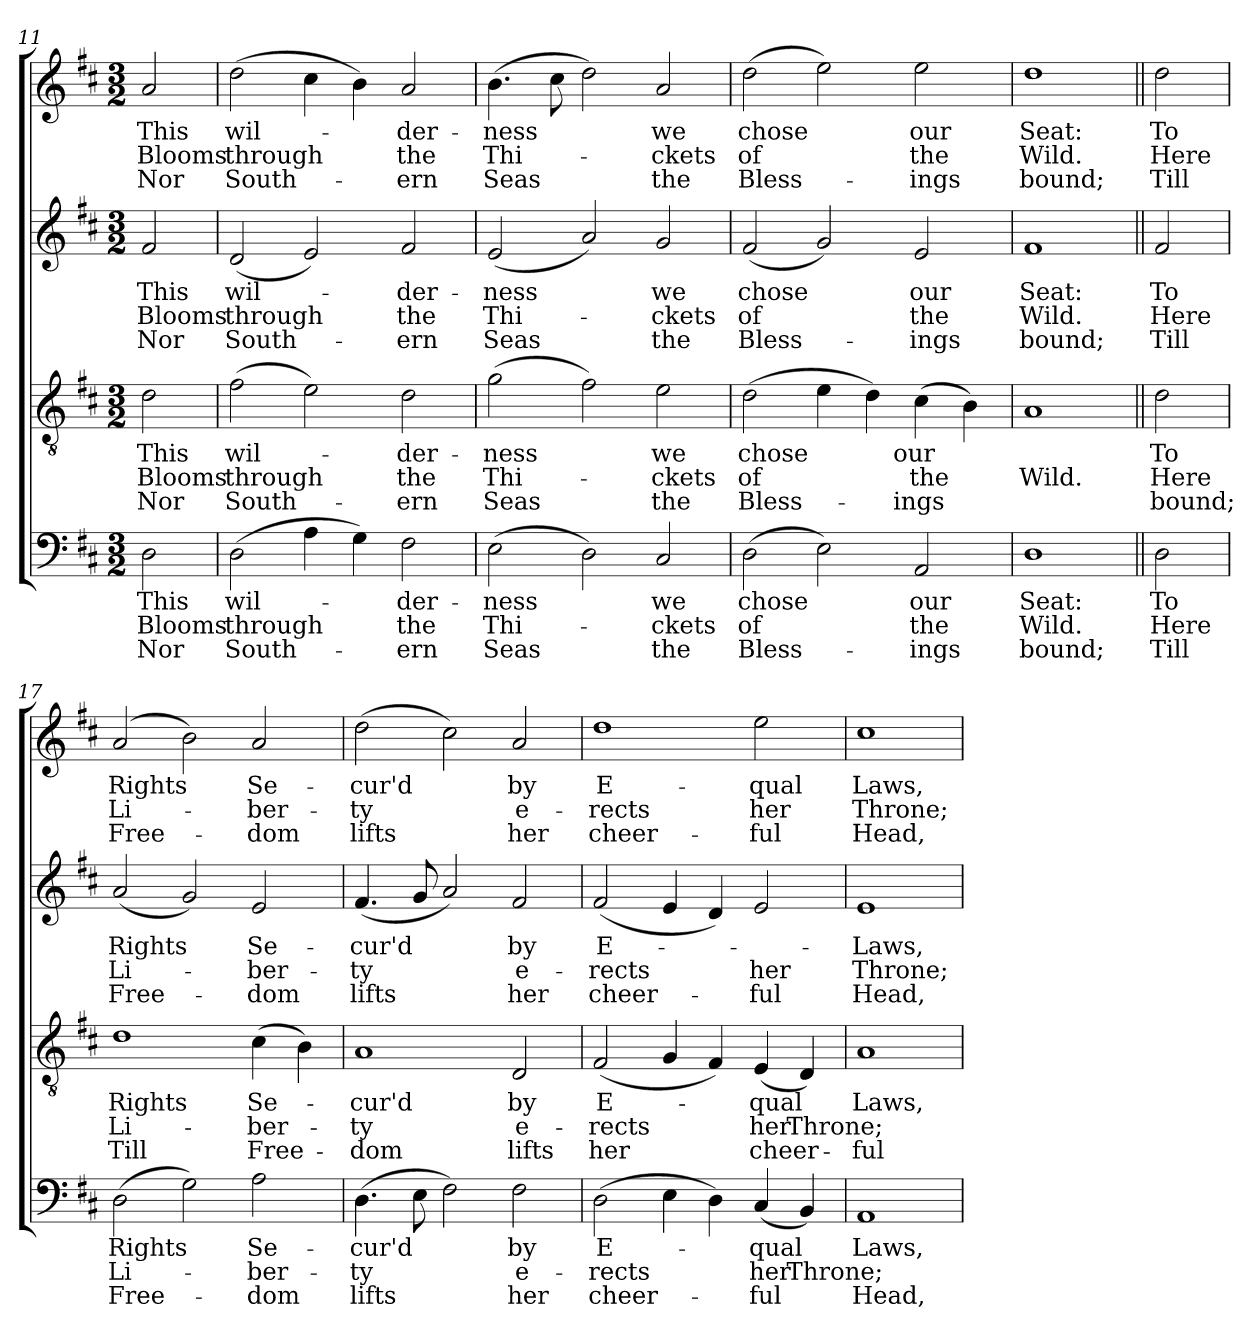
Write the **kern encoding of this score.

**kern	**text	**text	**text	**kern	**text	**text	**text	**kern	**text	**text	**text	**kern	**text	**text	**text
*part4	*part4	*part4	*part4	*part3	*part3	*part3	*part3	*part2	*part2	*part2	*part2	*part1	*part1	*part1	*part1
*staff4	*staff4	*staff4	*staff4	*staff3	*staff3	*staff3	*staff3	*staff2	*staff2	*staff2	*staff2	*staff1	*staff1	*staff1	*staff1
!!LO:LB:g=z
*clefF4	*	*	*	*clefGv2	*	*	*	*clefG2	*	*	*	*clefG2	*	*	*
*k[f#c#]	*	*	*	*k[f#c#]	*	*	*	*k[f#c#]	*	*	*	*k[f#c#]	*	*	*
*D:	*	*	*	*D:	*	*	*	*D:	*	*	*	*D:	*	*	*
*M3/2	*	*	*	*M3/2	*	*	*	*M3/2	*	*	*	*M3/2	*	*	*
=11	=11	=11	=11	=11	=11	=11	=11	=11	=11	=11	=11	=11	=11	=11	=11
!	!LO:LY:b	!LO:LY:b	!LO:LY:b	!	!LO:LY:b	!LO:LY:b	!LO:LY:b	!	!LO:LY:b	!LO:LY:b	!LO:LY:b	!	!LO:LY:b	!LO:LY:b	!LO:LY:b
2D\	This	Blooms	Nor	2d\	This	Blooms	Nor	2f#/	This	Blooms	Nor	2a/	This	Blooms	Nor
=12	=12	=12	=12	=12	=12	=12	=12	=12	=12	=12	=12	=12	=12	=12	=12
!	!LO:LY:b	!LO:LY:b	!LO:LY:b	!	!LO:LY:b	!LO:LY:b	!LO:LY:b	!	!LO:LY:b	!LO:LY:b	!LO:LY:b	!	!LO:LY:b	!LO:LY:b	!LO:LY:b
(>2D\	wil-	through	South-	(>2f#\	wil-	through	South-	(<2d/	wil-	through	South-	(>2dd\	wil-	through	South-
4A\	.	.	.	2e\)	.	.	.	2e/)	.	.	.	4cc#\	.	.	.
4G\)	.	.	.	.	.	.	.	.	.	.	.	4b\)	.	.	.
!	!LO:LY:b	!LO:LY:b	!LO:LY:b	!	!LO:LY:b	!LO:LY:b	!LO:LY:b	!	!LO:LY:b	!LO:LY:b	!LO:LY:b	!	!LO:LY:b	!LO:LY:b	!LO:LY:b
2F#\	-der-	the	-ern	2d\	-der-	the	-ern	2f#/	-der-	the	-ern	2a/	-der-	the	-ern
=13	=13	=13	=13	=13	=13	=13	=13	=13	=13	=13	=13	=13	=13	=13	=13
!	!LO:LY:b	!LO:LY:b	!LO:LY:b	!	!LO:LY:b	!LO:LY:b	!LO:LY:b	!	!LO:LY:b	!LO:LY:b	!LO:LY:b	!	!LO:LY:b	!LO:LY:b	!LO:LY:b
(>2E\	-ness	Thi-	Seas	(>2g\	-ness	Thi-	Seas	(<2e/	-ness	Thi-	Seas	(>4.b\	-ness	Thi-	Seas
.	.	.	.	.	.	.	.	.	.	.	.	8cc#\	.	.	.
2D\)	.	.	.	2f#\)	.	.	.	2a/)	.	.	.	2dd\)	.	.	.
!	!LO:LY:b	!LO:LY:b	!LO:LY:b	!	!LO:LY:b	!LO:LY:b	!LO:LY:b	!	!LO:LY:b	!LO:LY:b	!LO:LY:b	!	!LO:LY:b	!LO:LY:b	!LO:LY:b
2C#/	we	-ckets	the	2e\	we	-ckets	the	2g/	we	-ckets	the	2a/	we	-ckets	the
=14	=14	=14	=14	=14	=14	=14	=14	=14	=14	=14	=14	=14	=14	=14	=14
!	!LO:LY:b	!LO:LY:b	!LO:LY:b	!	!LO:LY:b	!LO:LY:b	!LO:LY:b	!	!LO:LY:b	!LO:LY:b	!LO:LY:b	!	!LO:LY:b	!LO:LY:b	!LO:LY:b
(>2D\	chose	of	Bless-	(>2d\	chose	of	Bless-	(<2f#/	chose	of	Bless-	(>2dd\	chose	of	Bless-
2E\)	.	.	.	4e\	.	.	.	2g/)	.	.	.	2ee\)	.	.	.
.	.	.	.	4d\)	.	.	.	.	.	.	.	.	.	.	.
!	!LO:LY:b	!LO:LY:b	!LO:LY:b	!	!LO:LY:b	!LO:LY:b	!LO:LY:b	!	!LO:LY:b	!LO:LY:b	!LO:LY:b	!	!LO:LY:b	!LO:LY:b	!LO:LY:b
2AA/	our	the	-ings	(>4c#\	our	the	-ings	2e/	our	the	-ings	2ee\	our	the	-ings
.	.	.	.	4B\)	.	.	.	.	.	.	.	.	.	.	.
=15	=15	=15	=15	=15	=15	=15	=15	=15	=15	=15	=15	=15	=15	=15	=15
!	!LO:LY:b	!LO:LY:b	!LO:LY:b	!	!	!LO:LY:b	!	!	!LO:LY:b	!LO:LY:b	!LO:LY:b	!	!LO:LY:b	!LO:LY:b	!LO:LY:b
1D	Seat:	Wild.	bound;	1A	.	Wild.	.	1f#	Seat:	Wild.	bound;	1dd	Seat:	Wild.	bound;
=16||	=16||	=16||	=16||	=16||	=16||	=16||	=16||	=16||	=16||	=16||	=16||	=16||	=16||	=16||	=16||
!	!LO:LY:b	!LO:LY:b	!LO:LY:b	!	!LO:LY:b	!LO:LY:b	!LO:LY:b	!	!LO:LY:b	!LO:LY:b	!LO:LY:b	!	!LO:LY:b	!LO:LY:b	!LO:LY:b
2D\	To	Here	Till	2d\	To	Here	bound;	2f#/	To	Here	Till	2dd\	To	Here	Till
=17	=17	=17	=17	=17	=17	=17	=17	=17	=17	=17	=17	=17	=17	=17	=17
!	!LO:LY:b	!LO:LY:b	!LO:LY:b	!	!LO:LY:b	!LO:LY:b	!LO:LY:b	!	!LO:LY:b	!LO:LY:b	!LO:LY:b	!	!LO:LY:b	!LO:LY:b	!LO:LY:b
(>2D\	Rights	Li-	Free-	1d	Rights	Li-	Till	(<2a/	Rights	Li-	Free-	(2a/	Rights	Li-	Free-
2G\)	.	.	.	.	.	.	.	2g/)	.	.	.	2b\)	.	.	.
!	!LO:LY:b	!LO:LY:b	!LO:LY:b	!	!LO:LY:b	!LO:LY:b	!LO:LY:b	!	!LO:LY:b	!LO:LY:b	!LO:LY:b	!	!LO:LY:b	!LO:LY:b	!LO:LY:b
2A\	Se-	-ber-	-dom	(>4c#\	Se-	-ber-	Free-	2e/	Se-	-ber-	-dom	2a/	Se-	-ber-	-dom
.	.	.	.	4B\)	.	.	.	.	.	.	.	.	.	.	.
=18	=18	=18	=18	=18	=18	=18	=18	=18	=18	=18	=18	=18	=18	=18	=18
!	!LO:LY:b	!LO:LY:b	!LO:LY:b	!	!LO:LY:b	!LO:LY:b	!LO:LY:b	!	!LO:LY:b	!LO:LY:b	!LO:LY:b	!	!LO:LY:b	!LO:LY:b	!LO:LY:b
(>4.D\	-cur'd	-ty	lifts	1A	-cur'd	-ty	-dom	(<4.f#/	-cur'd	-ty	lifts	(>2dd\	-cur'd	-ty	lifts
8E\	.	.	.	.	.	.	.	8g/	.	.	.	.	.	.	.
2F#\)	.	.	.	.	.	.	.	2a/)	.	.	.	2cc#\)	.	.	.
!	!LO:LY:b	!LO:LY:b	!LO:LY:b	!	!LO:LY:b	!LO:LY:b	!LO:LY:b	!	!LO:LY:b	!LO:LY:b	!LO:LY:b	!	!LO:LY:b	!LO:LY:b	!LO:LY:b
2F#\	by	e-	her	2D/	by	e-	lifts	2f#/	by	e-	her	2a/	by	e-	her
=19	=19	=19	=19	=19	=19	=19	=19	=19	=19	=19	=19	=19	=19	=19	=19
!	!LO:LY:b	!LO:LY:b	!LO:LY:b	!	!LO:LY:b	!LO:LY:b	!LO:LY:b	!	!LO:LY:b	!LO:LY:b	!LO:LY:b	!	!LO:LY:b	!LO:LY:b	!LO:LY:b
(>2D\	E-	-rects	cheer-	(<2F#/	E-	-rects	her	(<2f#/	E-	-rects	cheer-	1dd	E-	-rects	cheer-
4E\	.	.	.	4G/	.	.	.	4e/	.	.	.	.	.	.	.
4D\)	.	.	.	4F#/)	.	.	.	4d/)	.	.	.	.	.	.	.
!	!LO:LY:b	!LO:LY:b	!LO:LY:b	!	!LO:LY:b	!LO:LY:b	!LO:LY:b	!	!	!LO:LY:b	!LO:LY:b	!	!LO:LY:b	!LO:LY:b	!LO:LY:b
(<4C#/	-qual	her	-ful	(<4E/	-qual	her	cheer-	2e/	.	her	-ful	2ee\	-qual	her	-ful
!	!	!LO:LY:b	!	!	!	!LO:LY:b	!	!	!	!	!	!	!	!	!
4BB/)	.	Throne;	.	4D/)	.	Throne;	.	.	.	.	.	.	.	.	.
=20	=20	=20	=20	=20	=20	=20	=20	=20	=20	=20	=20	=20	=20	=20	=20
!	!LO:LY:b	!	!LO:LY:b	!	!LO:LY:b	!	!LO:LY:b	!	!LO:LY:b	!LO:LY:b	!LO:LY:b	!	!LO:LY:b	!LO:LY:b	!LO:LY:b
1AA	Laws,	.	Head,	1A	Laws,	.	-ful	1e	Laws,	Throne;	Head,	1cc#	Laws,	Throne;	Head,
=	=	=	=	=	=	=	=	=	=	=	=	=	=	=	=
*-	*-	*-	*-	*-	*-	*-	*-	*-	*-	*-	*-	*-	*-	*-	*-
